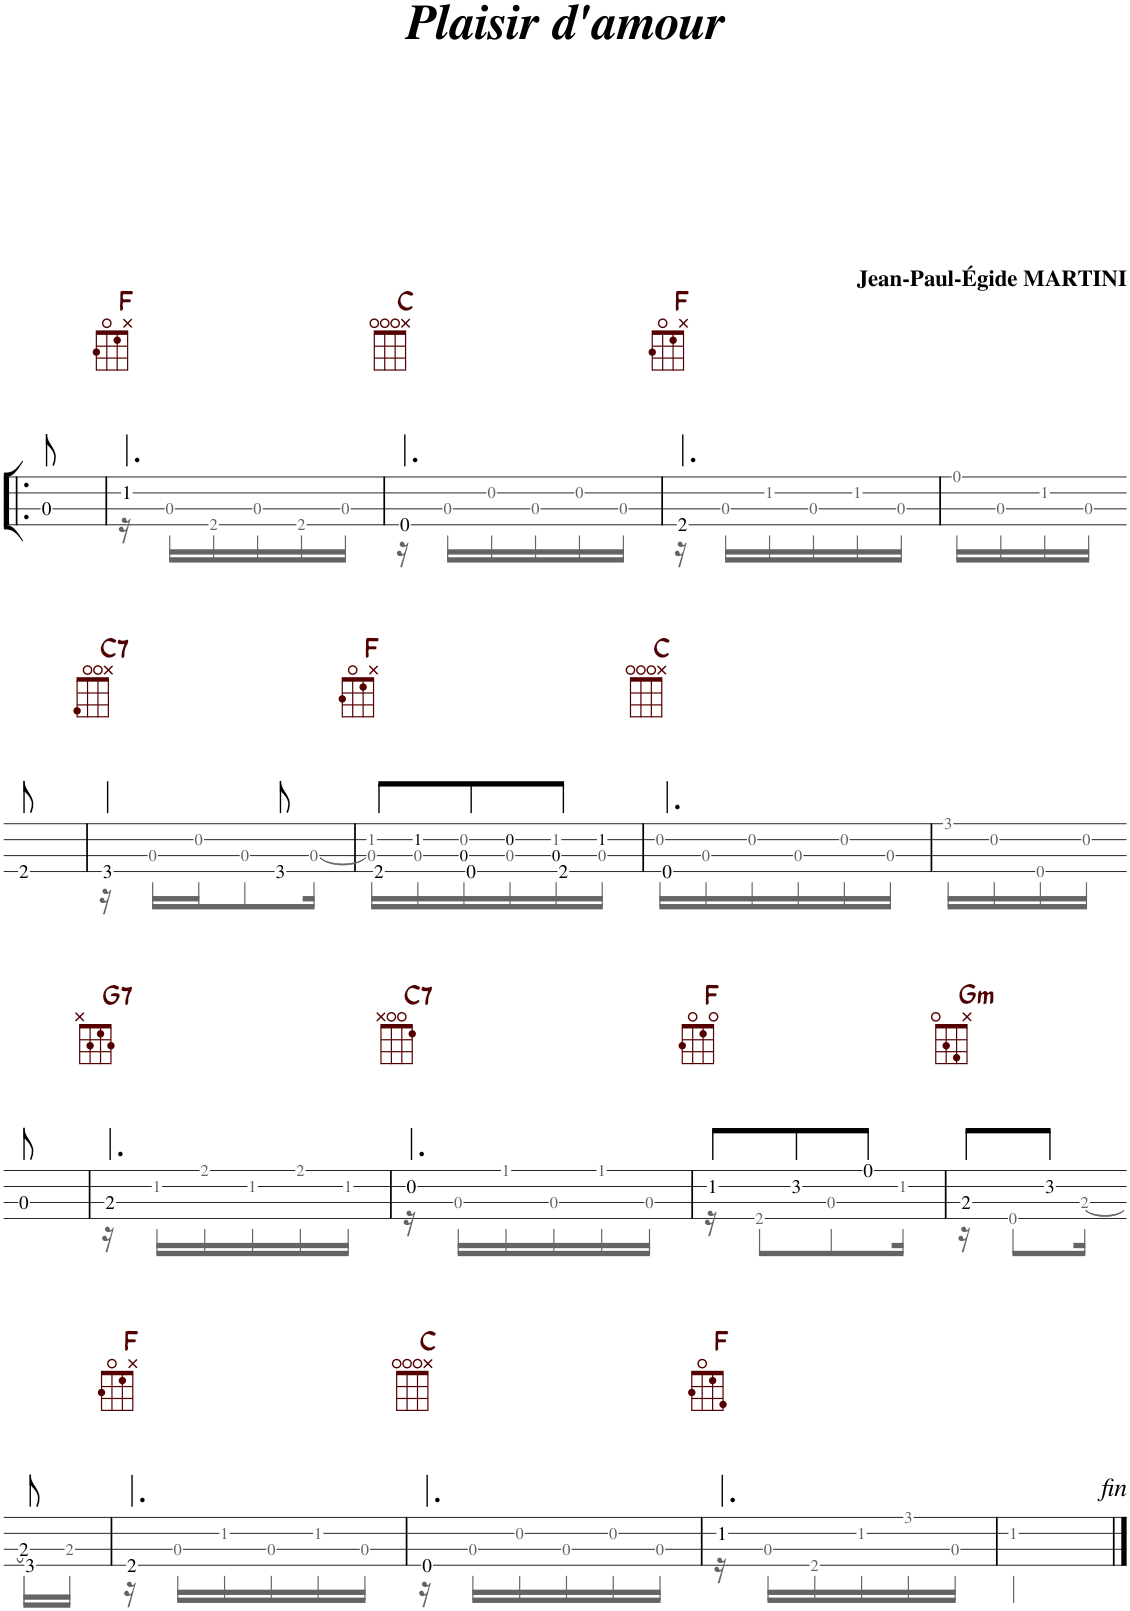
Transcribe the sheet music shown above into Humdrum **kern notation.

**kern	**harte
*part1	*part1
*staff1	*
*I"Ukulélé [Tablature]	*
*stria4	*
*k[b-]	*
*M3/8	*
=1!|:	=1!|:
8c/	.
=2	=2
*^	*
4.f/	16r	F:maj
.	16c!i\LL	.
.	16a!i\	.
.	16c!i\	.
.	16a!i\	.
.	16c!i\JJ	.
=3	=3	=3
4.g/	16r	C:maj
.	16c!i\LL	.
.	16e!i\	.
.	16c!i\	.
.	16e!i\	.
.	16c!i\JJ	.
=4	=4	=4
4.a/	16r	F:maj
.	16c!i\LL	.
.	16f!i\	.
.	16c!i\	.
.	16f!i\	.
.	16c!i\JJ	.
=5	=5	=5
8ryy	16a!i\LL	.
.	16c!i\	.
8ryy	16f!i\	.
.	16c!i\JJ	.
*v	*v	*
!!LO:LB:g=z
=6-	=6-
8a/	.
=7	=7
*^	*
!	!	!LO:H:kt=7
4b-/	16r	C:7
.	16c!i\LL	.
.	16e!i\J	.
.	8c!i\	.
8b-/	.	.
.	[16c!i\Jk	.
=8	=8	=8
8a/L	16c!i\] [16f!i\LL	F:maj
.	[16c!i\ 16f!\]	.
8g/	16c!\] [16e!i\	.
.	[16c!i\ 16e!\]	.
8a/J	16c!\] [16f!i\	.
.	16c!i\ 16f!\]JJ	.
=9	=9	=9
4.g/	16e!i\LL	C:maj
.	16c!i\	.
.	16e!i\	.
.	16c!i\	.
.	16e!i\	.
.	16c!i\JJ	.
=10	=10	=10
4ryy	16cc!i\LL	.
.	16e!i\	.
.	16g!i\	.
.	16e!i\JJ	.
*v	*v	*
!!LO:LB:g=z
=11-	=11-
8c/	.
=12	=12
*^	*
!	!	!LO:H:kt=7
4.d/	16r	G:7
.	16f!i\LL	.
.	16bn!i\	.
.	16f!i\	.
.	16b!i\	.
.	16f!i\JJ	.
=13	=13	=13
!	!	!LO:H:kt=7
4.e/	16r	C:7
.	16c!i\LL	.
.	16b-X!i\	.
.	16c!i\	.
.	16b-!i\	.
.	16c!i\JJ	.
=14	=14	=14
8f/L	16r	F:maj
.	8a!i\L	.
8g/	.	.
.	8c!i\	.
8a/J	.	.
.	16f!i\Jk	.
=15	=15	=15
!	!	!LO:H:kt=m
8d/L	16r	G:min
.	8g!i\L	.
8g/J	.	.
.	[16d!i\Jk	.
!!LO:LB:g=z	!!
=16-	=16-	=16-
8b-/	16d\LL]	.
.	16d!i\JJ	.
=17	=17	=17
4.a/	16r	F:maj
.	16c!i\LL	.
.	16f!i\	.
.	16c!i\	.
.	16f!i\	.
.	16c!i\JJ	.
=18	=18	=18
4.g/	16r	C:maj
.	16c!i\LL	.
.	16e!i\	.
.	16c!i\	.
.	16e!i\	.
.	16c!i\JJ	.
=19	=19	=19
4.f/	16r	F:maj
.	16c!i\LL	.
.	16a!i\	.
.	16f!i\	.
.	16cc!i\	.
.	16c!i\JJ	.
=20	=20	=20
4ryy	4f!i\	.
!	!LO:TX:a:t=<i>fin</i>	!
*v	*v	*
==	==
*-	*-
